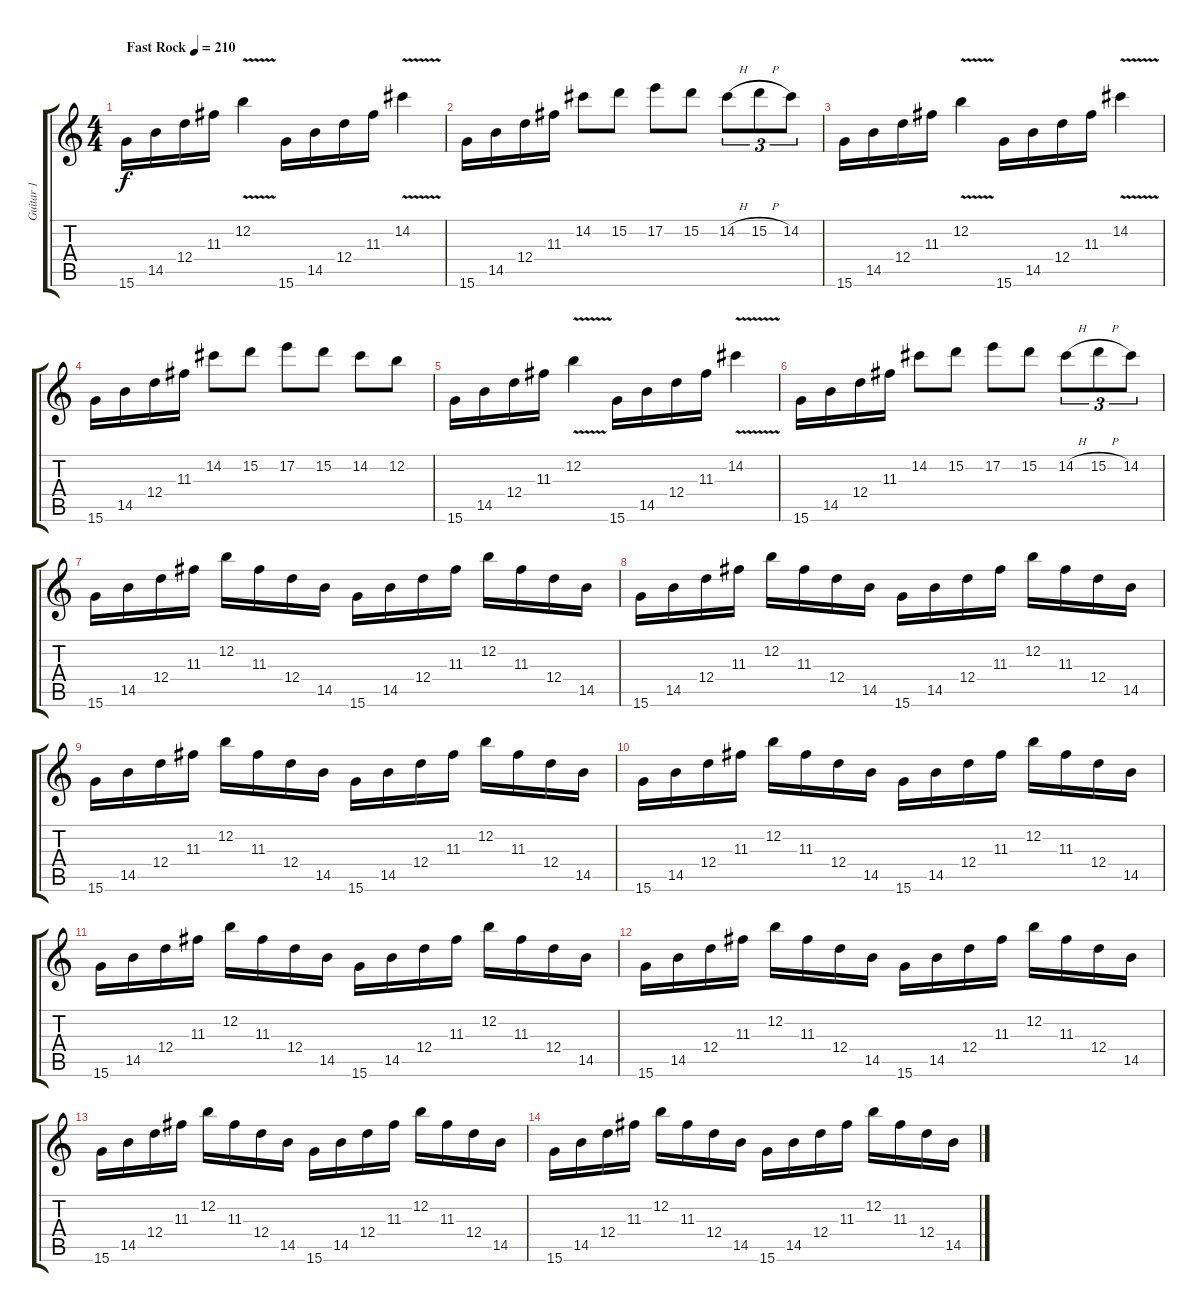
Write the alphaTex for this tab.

\track ("Guitar 1" "Guitar 1") {instrument electricguitarclean}
\staff {score tabs}
\tuning (E4 B3 G3 D3 A2 E2) {hide}
\ts (4 4)
\tempo (210 "Fast Rock")
\clef g2
\ks c
15.6.16{dy f instrument electricguitarclean} 14.5.16 12.4.16 11.3.16 12.2{v}.4 15.6.16 14.5.16 12.4.16 11.3.16 14.2{v}.4 |
15.6.16 14.5.16 12.4.16 11.3.16 14.2.8 15.2.8 17.2.8 15.2.8 14.2{h}.8{tu (3 2)} 15.2{h}.8{tu (3 2)} 14.2.8{tu (3 2)} |
15.6.16 14.5.16 12.4.16 11.3.16 12.2{v}.4 15.6.16 14.5.16 12.4.16 11.3.16 14.2{v}.4 |
15.6.16 14.5.16 12.4.16 11.3.16 14.2.8 15.2.8 17.2.8 15.2.8 14.2.8 12.2.8 |
15.6.16 14.5.16 12.4.16 11.3.16 12.2{v}.4 15.6.16 14.5.16 12.4.16 11.3.16 14.2{v}.4 |
15.6.16 14.5.16 12.4.16 11.3.16 14.2.8 15.2.8 17.2.8 15.2.8 14.2{h}.8{tu (3 2)} 15.2{h}.8{tu (3 2)} 14.2.8{tu (3 2)} |
15.6.16 14.5.16 12.4.16 11.3.16 12.2.16 11.3.16 12.4.16 14.5.16 15.6.16 14.5.16 12.4.16 11.3.16 12.2.16 11.3.16 12.4.16 14.5.16 |
15.6.16 14.5.16 12.4.16 11.3.16 12.2.16 11.3.16 12.4.16 14.5.16 15.6.16 14.5.16 12.4.16 11.3.16 12.2.16 11.3.16 12.4.16 14.5.16 |
15.6.16 14.5.16 12.4.16 11.3.16 12.2.16 11.3.16 12.4.16 14.5.16 15.6.16 14.5.16 12.4.16 11.3.16 12.2.16 11.3.16 12.4.16 14.5.16 |
15.6.16 14.5.16 12.4.16 11.3.16 12.2.16 11.3.16 12.4.16 14.5.16 15.6.16 14.5.16 12.4.16 11.3.16 12.2.16 11.3.16 12.4.16 14.5.16 |
15.6.16 14.5.16 12.4.16 11.3.16 12.2.16 11.3.16 12.4.16 14.5.16 15.6.16 14.5.16 12.4.16 11.3.16 12.2.16 11.3.16 12.4.16 14.5.16 |
15.6.16 14.5.16 12.4.16 11.3.16 12.2.16 11.3.16 12.4.16 14.5.16 15.6.16 14.5.16 12.4.16 11.3.16 12.2.16 11.3.16 12.4.16 14.5.16 |
15.6.16 14.5.16 12.4.16 11.3.16 12.2.16 11.3.16 12.4.16 14.5.16 15.6.16 14.5.16 12.4.16 11.3.16 12.2.16 11.3.16 12.4.16 14.5.16 |
15.6.16 14.5.16 12.4.16 11.3.16 12.2.16 11.3.16 12.4.16 14.5.16 15.6.16 14.5.16 12.4.16 11.3.16 12.2.16 11.3.16 12.4.16 14.5.16
